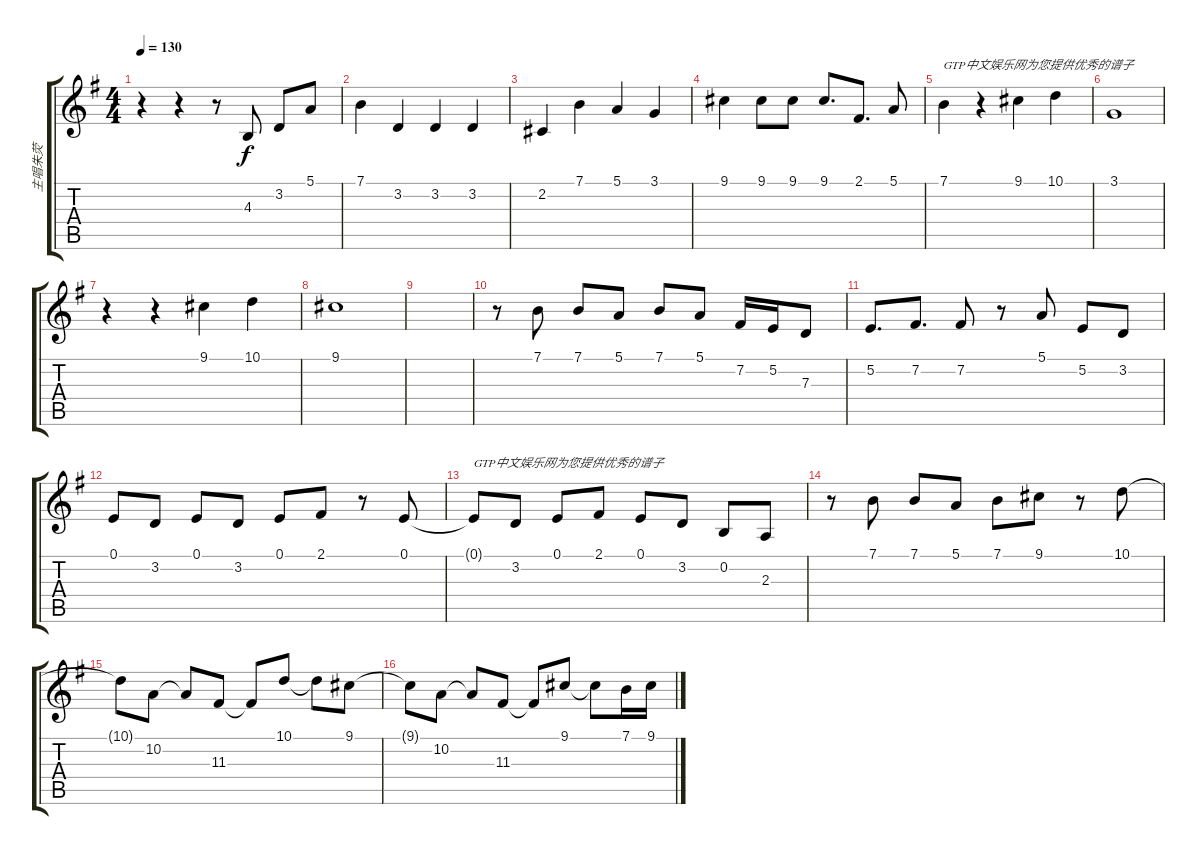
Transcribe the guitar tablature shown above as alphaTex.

\track ("主唱朱荧" "主唱朱荧") {instrument oboe}
\staff {score tabs}
\tuning (E4 B3 G3 D3 A2 E2) {hide}
\ts (4 4)
\tempo 130
\clef g2
\ks g
r.4{dy f} r.4 r.8 4.3.8 3.2.8 5.1.8 |
7.1.4 3.2.4 3.2.4 3.2.4 |
2.2.4 7.1.4 5.1.4 3.1.4 |
9.1.4 9.1.8 9.1.8 9.1.8{d} 2.1.8{d} 5.1.8 |
7.1.4{txt "GTP中文娱乐网为您提供优秀的谱子"} r.4 9.1.4 10.1.4 |
3.1.1 |
r.4 r.4 9.1.4 10.1.4 |
9.1.1 |
|
r.8 7.1.8 7.1.8 5.1.8 7.1.8 5.1.8 7.2.16 5.2.16 7.3.8 |
5.2.8{d} 7.2.8{d} 7.2.8 r.8 5.1.8 5.2.8 3.2.8 |
0.1.8 3.2.8 0.1.8 3.2.8 0.1.8 2.1.8 r.8 0.1.8 |
0.1{t}.8{txt "GTP中文娱乐网为您提供优秀的谱子"} 3.2.8 0.1.8 2.1.8 0.1.8 3.2.8 0.2.8 2.3.8 |
r.8 7.1.8 7.1.8 5.1.8 7.1.8 9.1.8 r.8 10.1.8 |
10.1{t}.8 10.2.8 10.2{t}.8 11.3.8 11.3{t}.8 10.1.8 10.1{t}.8 9.1.8 |
9.1{t}.8 10.2.8 10.2{t}.8 11.3.8 11.3{t}.8 9.1.8 9.1{t}.8 7.1.16 9.1.16
